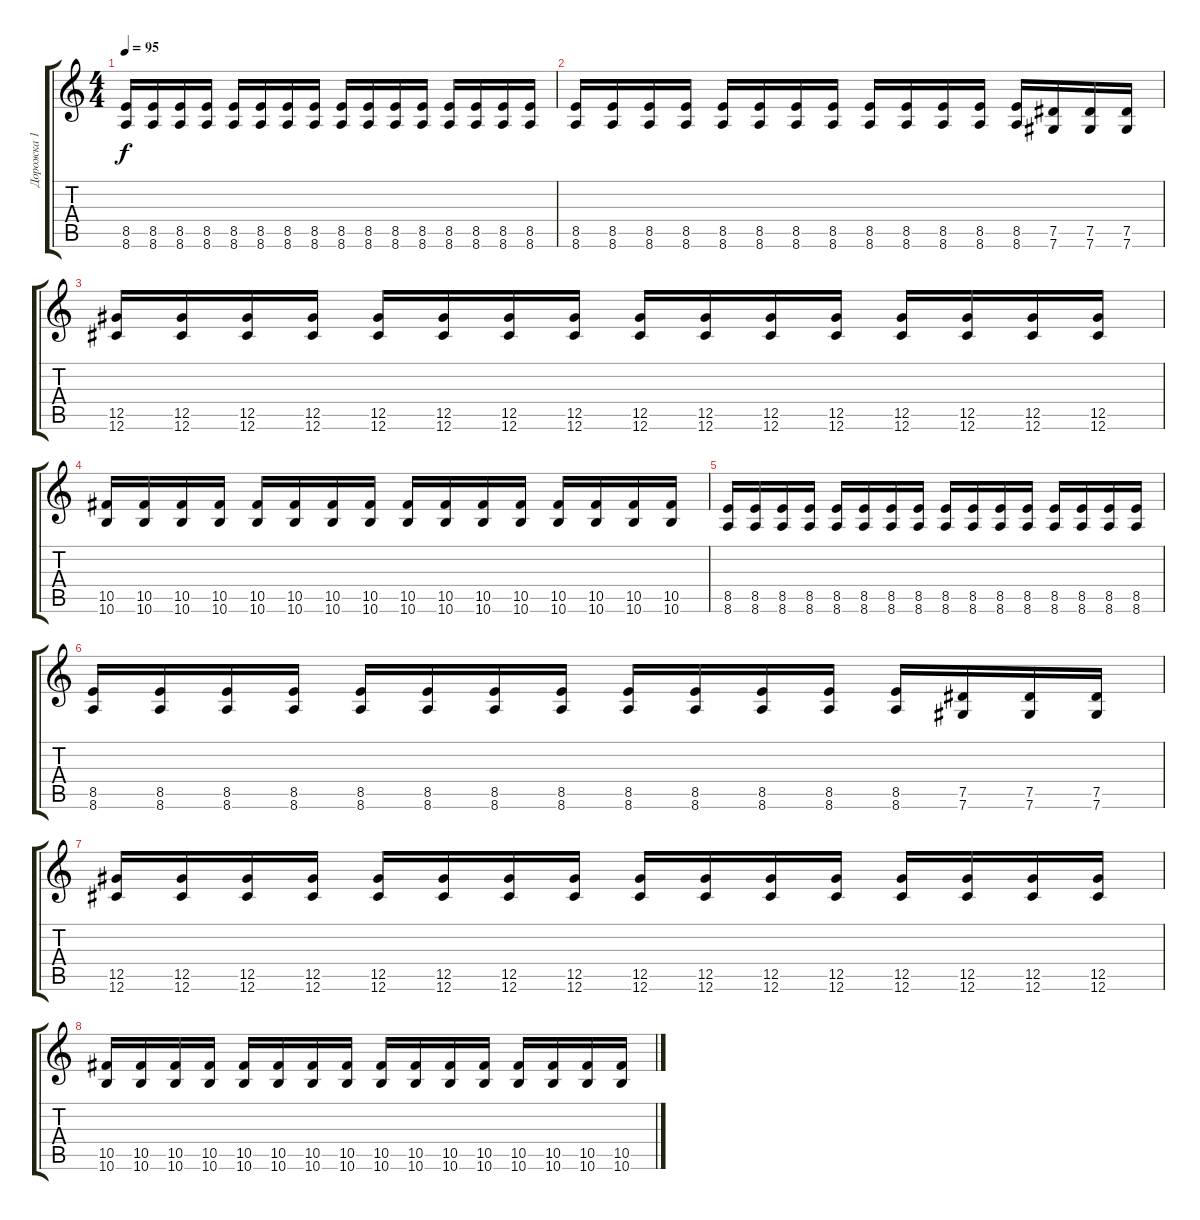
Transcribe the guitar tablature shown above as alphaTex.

\track ("Дорожка 1" "Дорожка 1") {instrument distortionguitar}
\staff {score tabs}
\tuning (Eb4 Bb3 Gb3 Db3 Ab2 Db2) {hide}
\ts (4 4)
\tempo 95
\clef g2
\ks c
(8.5 8.6).16{dy f} (8.5 8.6).16 (8.5 8.6).16 (8.5 8.6).16 (8.5 8.6).16 (8.5 8.6).16 (8.5 8.6).16 (8.5 8.6).16 (8.5 8.6).16 (8.5 8.6).16 (8.5 8.6).16 (8.5 8.6).16 (8.5 8.6).16 (8.5 8.6).16 (8.5 8.6).16 (8.5 8.6).16 |
(8.5 8.6).16 (8.5 8.6).16 (8.5 8.6).16 (8.5 8.6).16 (8.5 8.6).16 (8.5 8.6).16 (8.5 8.6).16 (8.5 8.6).16 (8.5 8.6).16 (8.5 8.6).16 (8.5 8.6).16 (8.5 8.6).16 (8.5 8.6).16 (7.5 7.6).16 (7.5 7.6).16 (7.5 7.6).16 |
(12.5 12.6).16 (12.5 12.6).16 (12.5 12.6).16 (12.5 12.6).16 (12.5 12.6).16 (12.5 12.6).16 (12.5 12.6).16 (12.5 12.6).16 (12.5 12.6).16 (12.5 12.6).16 (12.5 12.6).16 (12.5 12.6).16 (12.5 12.6).16 (12.5 12.6).16 (12.5 12.6).16 (12.5 12.6).16 |
(10.5 10.6).16 (10.5 10.6).16 (10.5 10.6).16 (10.5 10.6).16 (10.5 10.6).16 (10.5 10.6).16 (10.5 10.6).16 (10.5 10.6).16 (10.5 10.6).16 (10.5 10.6).16 (10.5 10.6).16 (10.5 10.6).16 (10.5 10.6).16 (10.5 10.6).16 (10.5 10.6).16 (10.5 10.6).16 |
(8.5 8.6).16 (8.5 8.6).16 (8.5 8.6).16 (8.5 8.6).16 (8.5 8.6).16 (8.5 8.6).16 (8.5 8.6).16 (8.5 8.6).16 (8.5 8.6).16 (8.5 8.6).16 (8.5 8.6).16 (8.5 8.6).16 (8.5 8.6).16 (8.5 8.6).16 (8.5 8.6).16 (8.5 8.6).16 |
(8.5 8.6).16 (8.5 8.6).16 (8.5 8.6).16 (8.5 8.6).16 (8.5 8.6).16 (8.5 8.6).16 (8.5 8.6).16 (8.5 8.6).16 (8.5 8.6).16 (8.5 8.6).16 (8.5 8.6).16 (8.5 8.6).16 (8.5 8.6).16 (7.5 7.6).16 (7.5 7.6).16 (7.5 7.6).16 |
(12.5 12.6).16 (12.5 12.6).16 (12.5 12.6).16 (12.5 12.6).16 (12.5 12.6).16 (12.5 12.6).16 (12.5 12.6).16 (12.5 12.6).16 (12.5 12.6).16 (12.5 12.6).16 (12.5 12.6).16 (12.5 12.6).16 (12.5 12.6).16 (12.5 12.6).16 (12.5 12.6).16 (12.5 12.6).16 |
(10.5 10.6).16 (10.5 10.6).16 (10.5 10.6).16 (10.5 10.6).16 (10.5 10.6).16 (10.5 10.6).16 (10.5 10.6).16 (10.5 10.6).16 (10.5 10.6).16 (10.5 10.6).16 (10.5 10.6).16 (10.5 10.6).16 (10.5 10.6).16 (10.5 10.6).16 (10.5 10.6).16 (10.5 10.6).16
